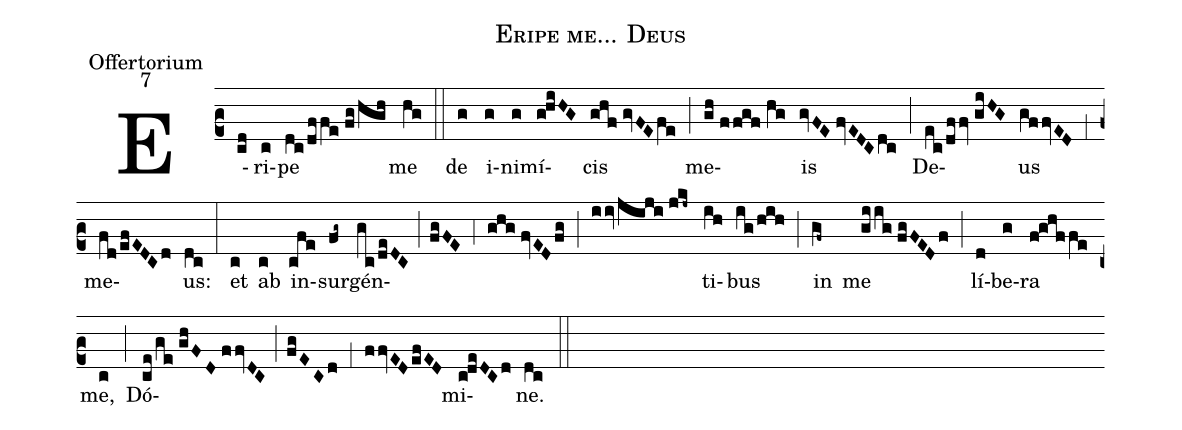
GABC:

name:Eripe me... Deus;
office-part:Offertorium;
mode:7;
%%
(c2) E(cd)ri(c)pe(dc/dffe//fg/hgh) me(hg) (::)
de(g) i(g)ni(g)mí(g!hiHG)cis(ghf//gvFE/fe) (;) me(gh//ffgf//hg)is(gvFE//fvEDC/dc) (;) De(ec/dffv//giHG)us(gffvED) (,1) me(fd/efEDCd)us:(dc) (:)
et(c) ab(c) in(cfe)sur(fg~)gén(gc/deDC;fgFE)(,4)(ghg//fvED/fg)(;)(iiv/jiji//jkj~)ti(ih)bus(ig/hih) (;) in(gf~) me(giig//fgFEDf) (;) lí(d)be(g)ra(f!ghffe) me,(c) (;) Dó(ce/ge//ghFD//ffvDC;fgECd)(,1)(ffvED/efED)mi(c!deDCd)ne.(dc) (::)
